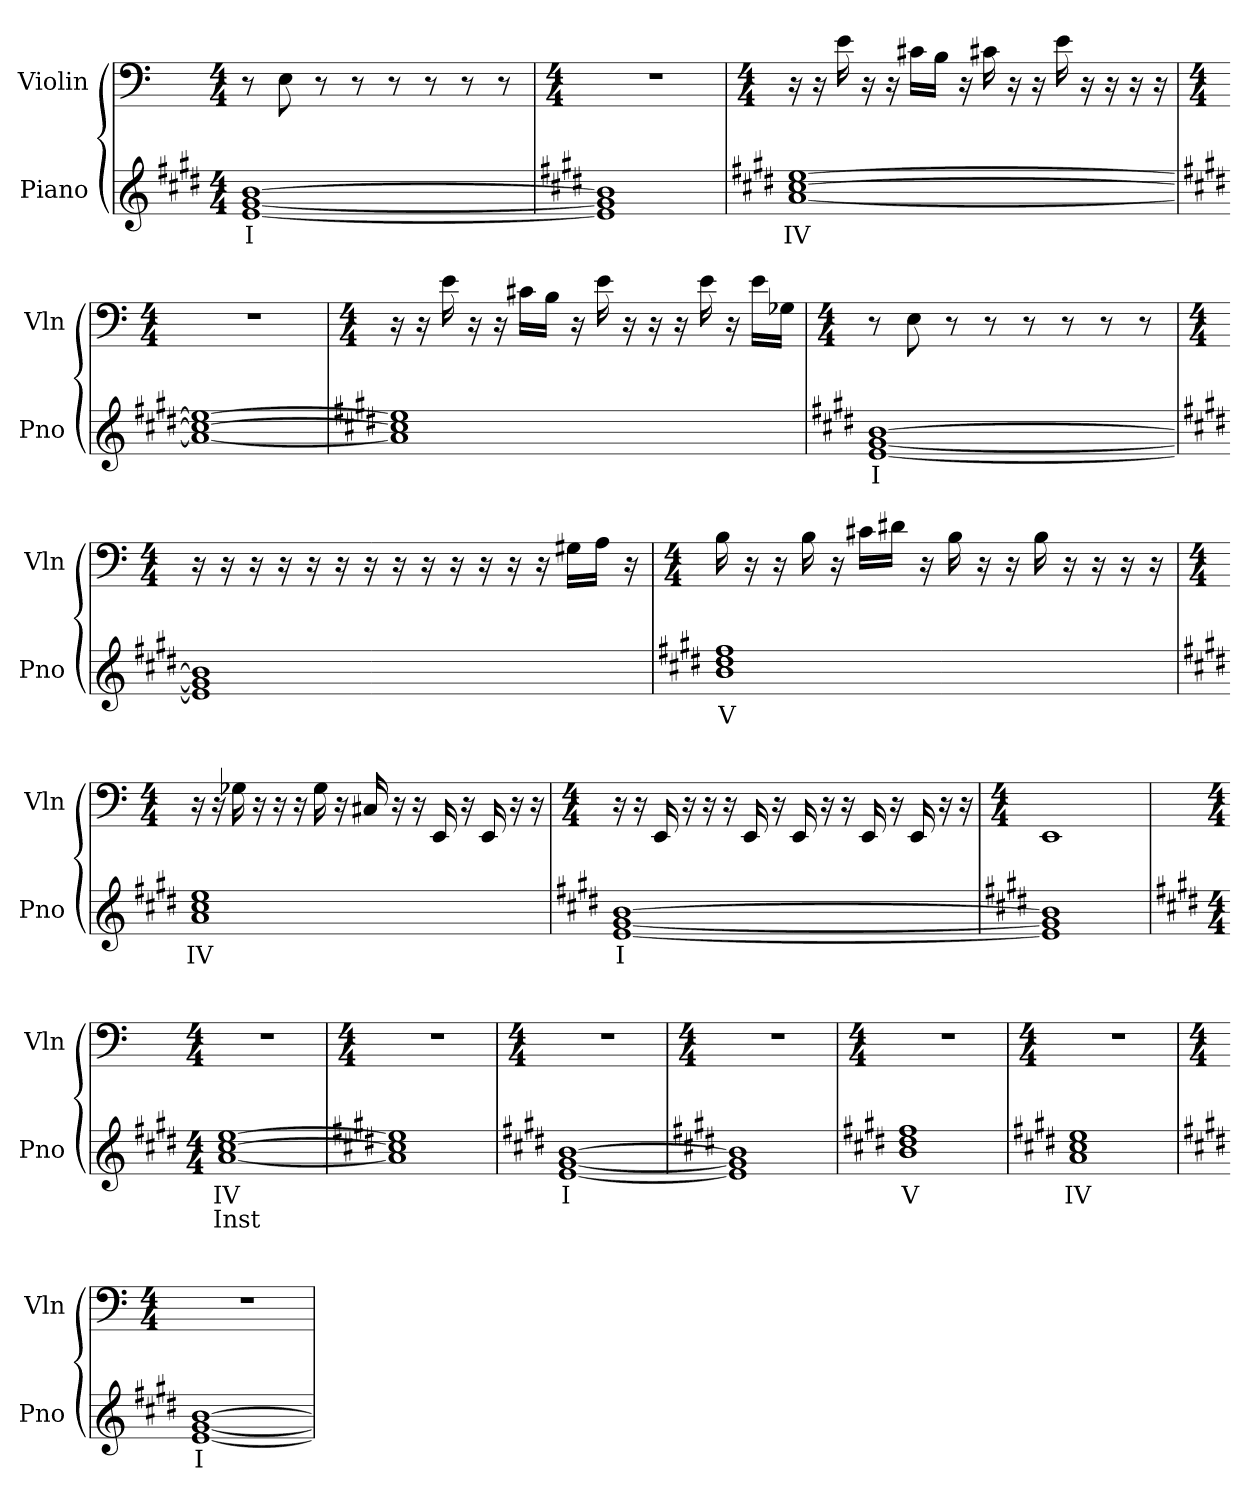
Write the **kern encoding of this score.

**kern	**text	**text	**kern
*part2	*part2	*part2	*part1
*staff2	*staff2	*staff2	*staff1
*I"Piano	*	*	*I"Violin
*I'Pno	*	*	*I'Vln
*k[f#c#g#d#]	*	*	*
*E:	*	*	*
*M4/4	*	*	*M4/4
=	=	=	=
[1e [1g# [1b	I	.	8r
.	.	.	8E
.	.	.	8r
.	.	.	8r
.	.	.	8r
.	.	.	8r
.	.	.	8r
.	.	.	8r
=	=	=	=
*k[f#c#g#d#]	*	*	*
*E:	*	*	*
*	*	*	*M4/4
1e] 1g#] 1b]	.	.	1r
=	=	=	=
*k[f#c#g#d#]	*	*	*
*E:	*	*	*
*	*	*	*M4/4
[1a [1cc# [1ee	IV	.	16r
.	.	.	16r
.	.	.	16e
.	.	.	16r
.	.	.	16r
.	.	.	16c#XLL
.	.	.	16BJJ
.	.	.	16r
.	.	.	16c#X
.	.	.	16r
.	.	.	16r
.	.	.	16e
.	.	.	16r
.	.	.	16r
.	.	.	16r
.	.	.	16r
=	=	=	=
*k[f#c#g#d#]	*	*	*
*E:	*	*	*
*	*	*	*M4/4
1a_ 1cc#_ 1ee_	.	.	1r
=	=	=	=
*k[f#c#g#d#]	*	*	*
*E:	*	*	*
*	*	*	*M4/4
1a] 1cc#] 1ee]	.	.	16r
.	.	.	16r
.	.	.	16e
.	.	.	16r
.	.	.	16r
.	.	.	16c#XLL
.	.	.	16BJJ
.	.	.	16r
.	.	.	16e
.	.	.	16r
.	.	.	16r
.	.	.	16r
.	.	.	16e
.	.	.	16r
.	.	.	16eLL
.	.	.	16G-XJJ
=	=	=	=
*k[f#c#g#d#]	*	*	*
*E:	*	*	*
*	*	*	*M4/4
[1e [1g# [1b	I	.	8r
.	.	.	8E
.	.	.	8r
.	.	.	8r
.	.	.	8r
.	.	.	8r
.	.	.	8r
.	.	.	8r
=	=	=	=
*k[f#c#g#d#]	*	*	*
*E:	*	*	*
*	*	*	*M4/4
1e] 1g#] 1b]	.	.	16r
.	.	.	16r
.	.	.	16r
.	.	.	16r
.	.	.	16r
.	.	.	16r
.	.	.	16r
.	.	.	16r
.	.	.	16r
.	.	.	16r
.	.	.	16r
.	.	.	16r
.	.	.	16r
.	.	.	16G#XLL
.	.	.	16AJJ
.	.	.	16r
=	=	=	=
*k[f#c#g#d#]	*	*	*
*E:	*	*	*
*	*	*	*M4/4
1b 1dd# 1ff#	V	.	16B
.	.	.	16r
.	.	.	16r
.	.	.	16B
.	.	.	16r
.	.	.	16c#XLL
.	.	.	16d#XJJ
.	.	.	16r
.	.	.	16B
.	.	.	16r
.	.	.	16r
.	.	.	16B
.	.	.	16r
.	.	.	16r
.	.	.	16r
.	.	.	16r
=	=	=	=
*k[f#c#g#d#]	*	*	*
*E:	*	*	*
*	*	*	*M4/4
1a 1cc# 1ee	IV	.	16r
.	.	.	16r
.	.	.	16G-X
.	.	.	16r
.	.	.	16r
.	.	.	16r
.	.	.	16G-
.	.	.	16r
.	.	.	16C#X
.	.	.	16r
.	.	.	16r
.	.	.	16EE
.	.	.	16r
.	.	.	16EE
.	.	.	16r
.	.	.	16r
=	=	=	=
*k[f#c#g#d#]	*	*	*
*E:	*	*	*
*	*	*	*M4/4
[1e [1g# [1b	I	.	16r
.	.	.	16r
.	.	.	16EE
.	.	.	16r
.	.	.	16r
.	.	.	16r
.	.	.	16EE
.	.	.	16r
.	.	.	16EE
.	.	.	16r
.	.	.	16r
.	.	.	16EE
.	.	.	16r
.	.	.	16EE
.	.	.	16r
.	.	.	16r
=	=	=	=
*k[f#c#g#d#]	*	*	*
*E:	*	*	*
*	*	*	*M4/4
1e] 1g#] 1b]	.	.	1EE
=	=	=	=
*k[f#c#g#d#]	*	*	*
*E:	*	*	*
*M4/4	*	*	*M4/4
[1a [1cc# [1ee	IV	Inst	1r
=	=	=	=
*k[f#c#g#d#]	*	*	*
*E:	*	*	*
*	*	*	*M4/4
1a] 1cc#] 1ee]	.	.	1r
=	=	=	=
*k[f#c#g#d#]	*	*	*
*E:	*	*	*
*	*	*	*M4/4
[1e [1g# [1b	I	.	1r
=	=	=	=
*k[f#c#g#d#]	*	*	*
*E:	*	*	*
*	*	*	*M4/4
1e] 1g#] 1b]	.	.	1r
=	=	=	=
*k[f#c#g#d#]	*	*	*
*E:	*	*	*
*	*	*	*M4/4
1b 1dd# 1ff#	V	.	1r
=	=	=	=
*k[f#c#g#d#]	*	*	*
*E:	*	*	*
*	*	*	*M4/4
1a 1cc# 1ee	IV	.	1r
=	=	=	=
*k[f#c#g#d#]	*	*	*
*E:	*	*	*
*	*	*	*M4/4
[1e [1g# [1b	I	.	1r
=	=	=	=
*-	*-	*-	*-
